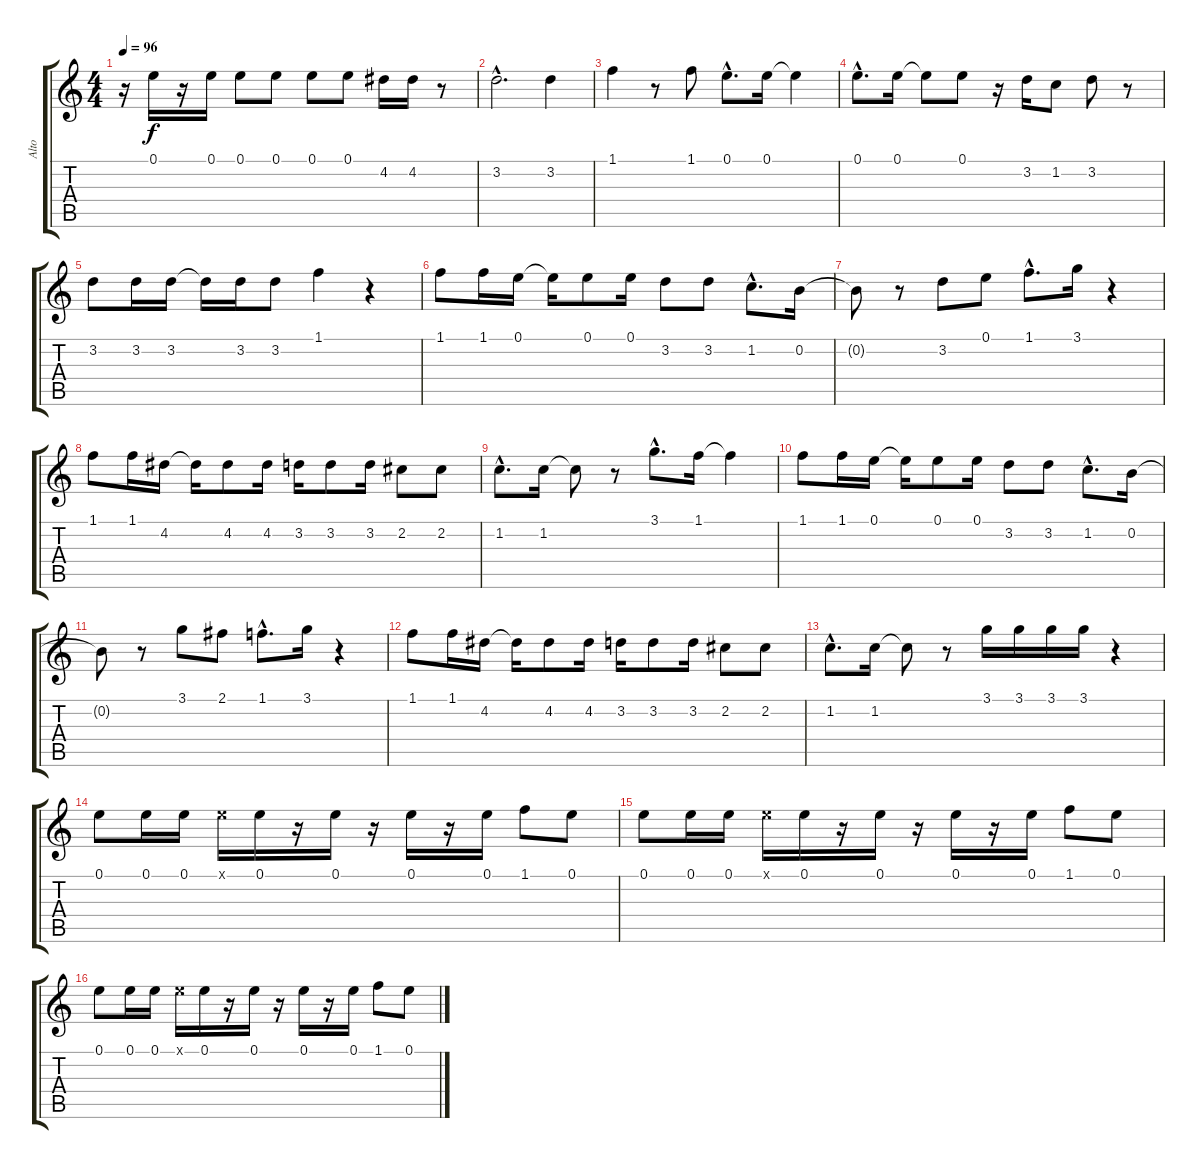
\track ("Alto" "Alto") {instrument acousticguitarnylon}
\staff {score tabs}
\tuning (E4 B3 G3 D3 A2 E2) {hide}
\ts (4 4)
\tempo 96
\clef g2
\ks c
r.16{dy f} 0.1.16 r.16 0.1.16 0.1.8 0.1.8 0.1.8 0.1.8 4.2.16 4.2.16 r.8 |
3.2{hac}.2{d} 3.2.4 |
1.1.4 r.8 1.1.8 0.1{hac}.8{d} 0.1.16 0.1{t}.4 |
0.1{hac}.8{d} 0.1.16 0.1{t}.8 0.1.8 r.16 3.2.16 1.2.8 3.2.8 r.8 |
3.2.8 3.2.16 3.2.16 3.2{t}.16 3.2.16 3.2.8 1.1.4 r.4 |
1.1.8 1.1.16 0.1.16 0.1{t}.16 0.1.8 0.1.16 3.2.8 3.2.8 1.2{hac}.8{d} 0.2.16 |
0.2{t}.8 r.8 3.2.8 0.1.8 1.1{hac}.8{d} 3.1.16 r.4 |
1.1.8 1.1.16 4.2.16 4.2{t}.16 4.2.8 4.2.16 3.2.16 3.2.8 3.2.16 2.2.8 2.2.8 |
1.2{hac}.8{d} 1.2.16 1.2{t}.8 r.8 3.1{hac}.8{d} 1.1.16 1.1{t}.4 |
1.1.8 1.1.16 0.1.16 0.1{t}.16 0.1.8 0.1.16 3.2.8 3.2.8 1.2{hac}.8{d} 0.2.16 |
0.2{t}.8 r.8 3.1.8 2.1.8 1.1{hac}.8{d} 3.1.16 r.4 |
1.1.8 1.1.16 4.2.16 4.2{t}.16 4.2.8 4.2.16 3.2.16 3.2.8 3.2.16 2.2.8 2.2.8 |
1.2{hac}.8{d} 1.2.16 1.2{t}.8 r.8 3.1.16 3.1.16 3.1.16 3.1.16 r.4 |
0.1.8 0.1.16 0.1.16 0.1{x}.16 0.1.16 r.16 0.1.16 r.16 0.1.16 r.16 0.1.16 1.1.8 0.1.8 |
0.1.8 0.1.16 0.1.16 0.1{x}.16 0.1.16 r.16 0.1.16 r.16 0.1.16 r.16 0.1.16 1.1.8 0.1.8 |
0.1.8 0.1.16 0.1.16 0.1{x}.16 0.1.16 r.16 0.1.16 r.16 0.1.16 r.16 0.1.16 1.1.8 0.1.8
